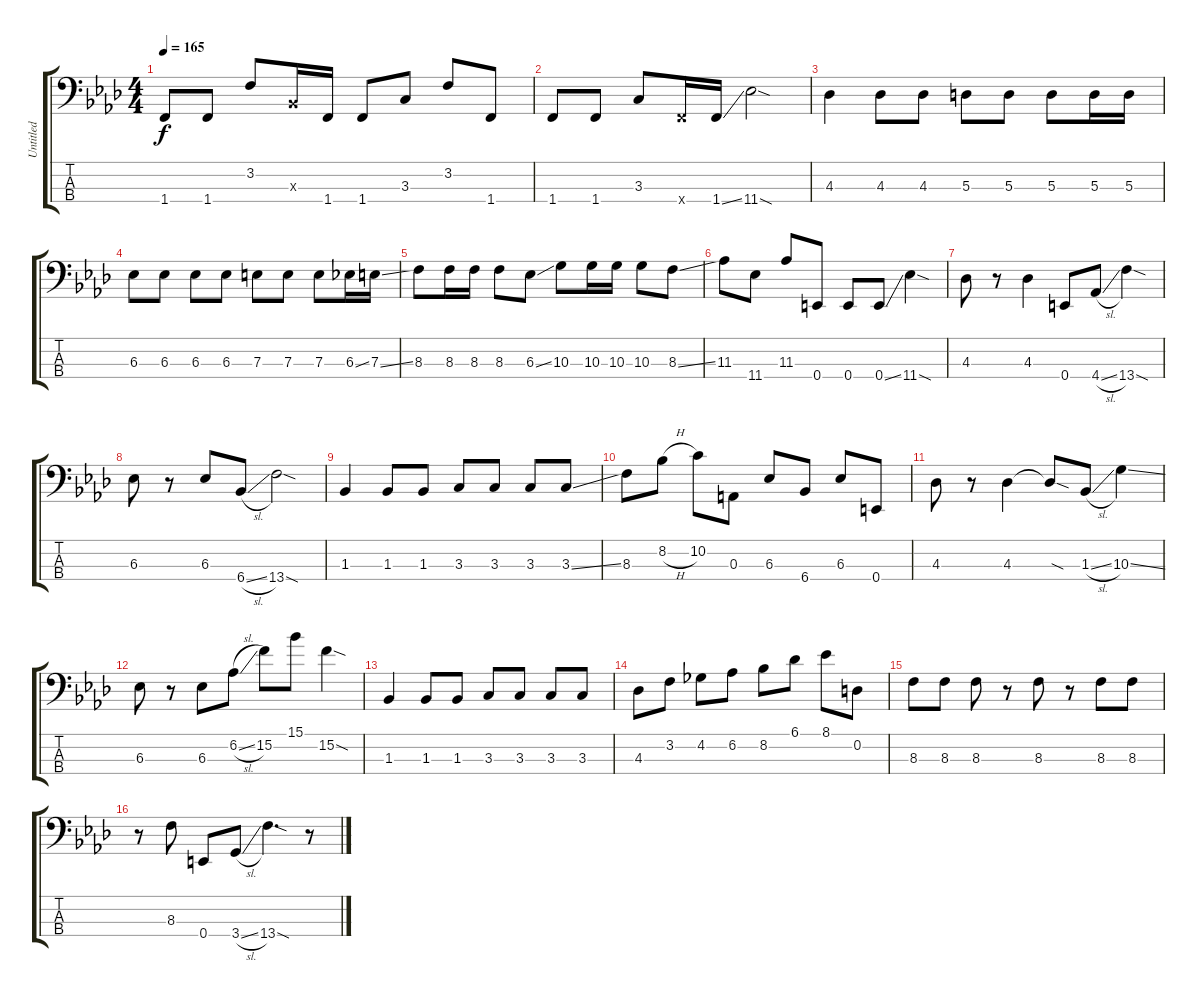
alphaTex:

\track ("Untitled" "Untitled") {instrument electricbassfinger}
\staff {score tabs}
\tuning (G2 D2 A1 E1) {hide}
\ts (4 4)
\tempo 165
\clef f4
\ks ab
1.4.8{dy f} 1.4.8 3.2.8 1.3{x}.16 1.4.16 1.4.8 3.3.8 3.2.8 1.4.8 |
1.4.8 1.4.8 3.3.8 1.4{x}.16 1.4{ss}.16 11.4{sod}.2 |
4.3.4 4.3.8 4.3.8 5.3.8 5.3.8 5.3.8 5.3.16 5.3.16 |
6.3.8 6.3.8 6.3.8 6.3.8 7.3.8 7.3.8 7.3.8 6.3{ss}.16 7.3{ss}.16 |
8.3.8 8.3.16 8.3.16 8.3.8 6.3{ss}.8 10.3.8 10.3.16 10.3.16 10.3.8 8.3{ss}.8 |
11.3.8 11.4.8 11.3.8 0.4.8 0.4.8 0.4{ss}.8 11.4{sod}.4 |
4.3.8 r.8 4.3.4 0.4.8 4.4{sl}.8 13.4{sod}.4 |
6.3.8 r.8 6.3.8 6.4{sl}.8 13.4{sod}.2 |
1.3.4 1.3.8 1.3.8 3.3.8 3.3.8 3.3.8 3.3{ss}.8 |
8.3.8 8.2{h}.8 10.2.8 0.3.8 6.3.8 6.4.8 6.3.8 0.4.8 |
4.3.8 r.8 4.3.4 4.3{sod t}.8 1.3{sl}.8 10.3{ss}.4 |
6.3.8 r.8 6.3.8 6.2{sl}.8 15.2.8 15.1.8 15.2{sod}.4 |
1.3.4 1.3.8 1.3.8 3.3.8 3.3.8 3.3.8 3.3.8 |
4.3.8 3.2.8 4.2.8 6.2.8 8.2.8 6.1.8 8.1.8 0.2.8 |
8.3.8 8.3.8 8.3.8 r.8 8.3.8 r.8 8.3.8 8.3.8 |
r.8 8.3.8 0.4.8 3.4{sl}.8 13.4{sod}.4{d} r.8
